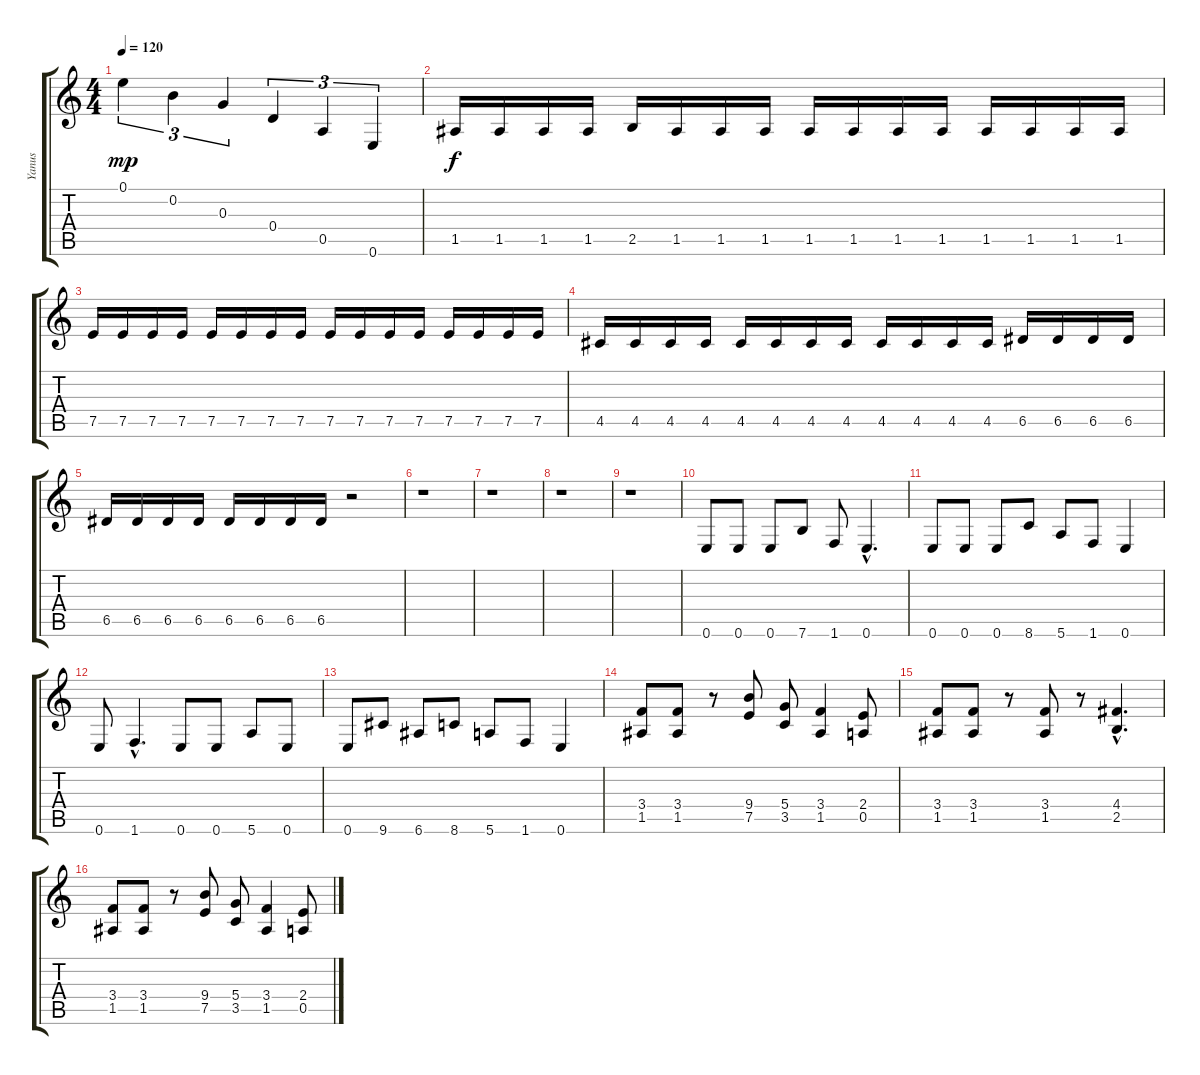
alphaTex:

\track ("Yanus" "Yanus") {instrument distortionguitar}
\staff {score tabs}
\tuning (E4 B3 G3 D3 A2 E2) {hide}
\ts (4 4)
\tempo 120
\clef g2
\ks c
0.1.4{tu (3 2) dy mp instrument distortionguitar} 0.2.4{tu (3 2)} 0.3.4{tu (3 2)} 0.4.4{tu (3 2)} 0.5.4{tu (3 2)} 0.6.4{tu (3 2)} |
1.5.16{dy f} 1.5.16 1.5.16 1.5.16 2.5.16 1.5.16 1.5.16 1.5.16 1.5.16 1.5.16 1.5.16 1.5.16 1.5.16 1.5.16 1.5.16 1.5.16 |
7.5.16 7.5.16 7.5.16 7.5.16 7.5.16 7.5.16 7.5.16 7.5.16 7.5.16 7.5.16 7.5.16 7.5.16 7.5.16 7.5.16 7.5.16 7.5.16 |
4.5.16 4.5.16 4.5.16 4.5.16 4.5.16 4.5.16 4.5.16 4.5.16 4.5.16 4.5.16 4.5.16 4.5.16 6.5.16 6.5.16 6.5.16 6.5.16 |
6.5.16 6.5.16 6.5.16 6.5.16 6.5.16 6.5.16 6.5.16 6.5.16 r.2 |
r.1 |
r.1 |
r.1 |
r.1 |
0.6.8 0.6.8 0.6.8 7.6.8 1.6.8 0.6{hac}.4{d} |
0.6.8 0.6.8 0.6.8 8.6.8 5.6.8 1.6.8 0.6.4 |
0.6.8 1.6{hac}.4{d} 0.6.8 0.6.8 5.6.8 0.6.8 |
0.6.8 9.6.8 6.6.8 8.6.8 5.6.8 1.6.8 0.6.4 |
(3.4 1.5).8 (3.4 1.5).8 r.8 (9.4 7.5).8 (5.4 3.5).8 (3.4 1.5).4 (2.4 0.5).8 |
(3.4 1.5).8 (3.4 1.5).8 r.8 (3.4 1.5).8 r.8 (4.4{hac} 2.5{hac}).4{d} |
(3.4 1.5).8 (3.4 1.5).8 r.8 (9.4 7.5).8 (5.4 3.5).8 (3.4 1.5).4 (2.4 0.5).8
